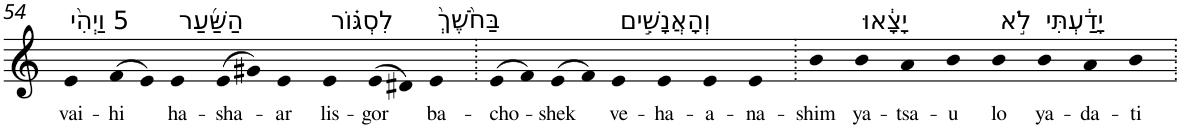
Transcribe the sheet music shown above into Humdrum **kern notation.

**kern	**text
*part1	*part1
*staff1	*staff1
*I"Piano	*
*I'Pno	*
!!LO:PB:g=z
*clefG2	*
*k[]	*
=54	=54
!LO:TX:a:t=5 וַיְהִ֨י	!
!	!LO:LY:b
4e	vai-
!	!LO:LY:b
(>8f	-hi
8e)	.
!LO:TX:a:t=הַשַּׁ֜עַר	!
!	!LO:LY:b
4e	ha-
!	!LO:LY:b
(>8e	-sha-
8g#X)	.
!	!LO:LY:b
4e	-ar
!LO:TX:a:t=לִסְגּ֗וֹר	!
!	!LO:LY:b
4e	lis-
!	!LO:LY:b
(>8e	-gor
8d#X)	.
!LO:TX:a:t=בַּחֹ֙שֶׁךְ֙	!
!	!LO:LY:b
4e	ba-
=55.	=55.
!	!LO:LY:b
(>8e	-cho-
8f)	.
!	!LO:LY:b
(>8e	-shek
8f)	.
!LO:TX:a:t=וְהָאֲנָשִׁ֣ים	!
!	!LO:LY:b
4e	ve-
!	!LO:LY:b
4e	-ha-
!	!LO:LY:b
4e	-a-
!	!LO:LY:b
4e	-na-
=56.	=56.
!	!LO:LY:b
4b	-shim
!LO:TX:a:t=יָצָ֔אוּ	!
!	!LO:LY:b
4b	ya-
!	!LO:LY:b
4a	-tsa-
!	!LO:LY:b
4b	-u
!LO:TX:a:t=לֹ֣א	!
!	!LO:LY:b
4b	lo
!LO:TX:a:t=יָדַ֔עְתִּי	!
!	!LO:LY:b
4b	ya-
!	!LO:LY:b
4a	-da-
!	!LO:LY:b
4b	-ti
=.	=.
*-	*-
